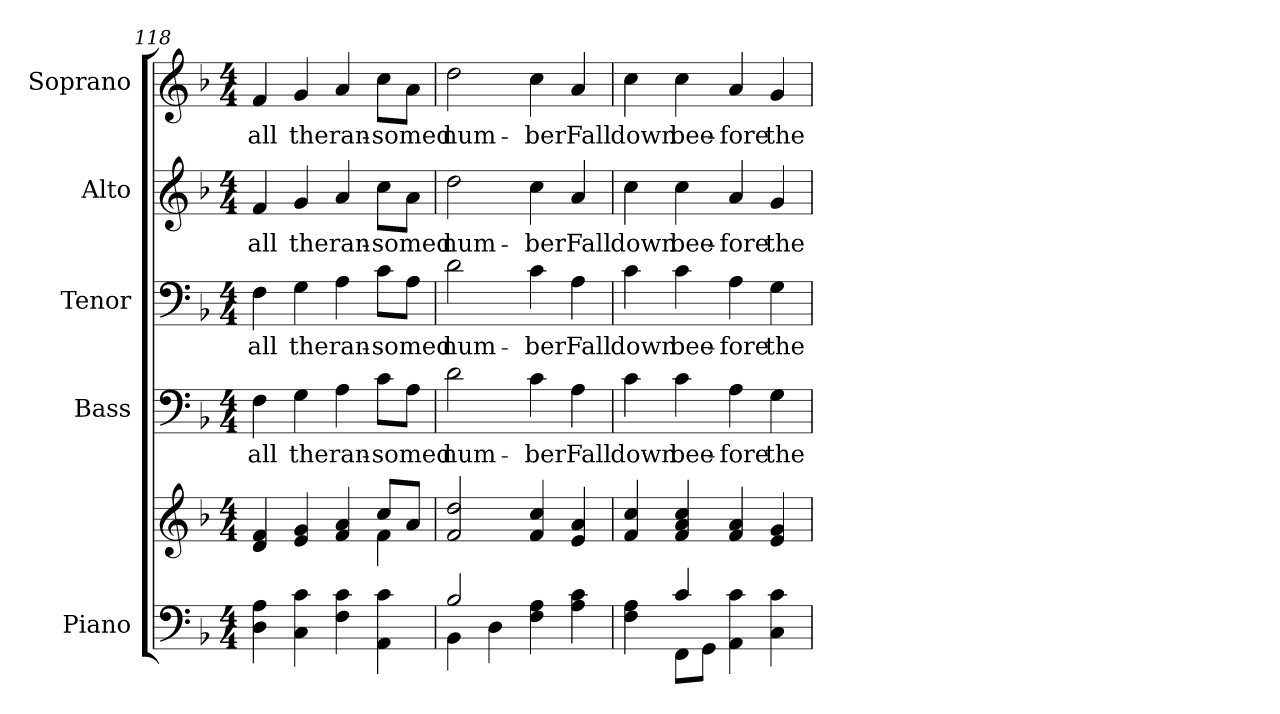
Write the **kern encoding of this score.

**kern	**kern	**kern	**text	**kern	**text	**kern	**text	**kern	**text
*part5	*part5	*part4	*part4	*part3	*part3	*part2	*part2	*part1	*part1
*staff6	*staff5	*staff4	*staff4	*staff3	*staff3	*staff2	*staff2	*staff1	*staff1
*I"Piano	*	*I"Bass	*	*I"Tenor	*	*I"Alto	*	*I"Soprano	*
*I'Pno.	*	*I'B.	*	*I'T.	*	*I'A.	*	*I'S.	*
!!LO:LB:g=z
*clefF4	*clefG2	*clefF4	*	*clefF4	*	*clefG2	*	*clefG2	*
*k[b-]	*k[b-]	*k[b-]	*	*k[b-]	*	*k[b-]	*	*k[b-]	*
*F:	*F:	*F:	*	*F:	*	*F:	*	*F:	*
*M4/4	*M4/4	*M4/4	*	*M4/4	*	*M4/4	*	*M4/4	*
=118	=118	=118	=118	=118	=118	=118	=118	=118	=118
*	*^	*	*	*	*	*	*	*	*
!	!	!	!	!LO:LY:b:color=#000000	!	!	!	!	!	!
!	!	!	!	!	!	!LO:LY:b:color=#000000	!	!	!	!
!	!	!	!	!	!	!	!	!LO:LY:b:color=#000000	!	!
!	!	!	!	!	!	!	!	!	!	!LO:LY:b:color=#000000
4Di\ 4Ai	4di/ 4fi	2ryy	4Fi\	all	4Fi\	all	4fi/	all	4fi/	all
!	!	!	!	!LO:LY:b:color=#000000	!	!	!	!	!	!
!	!	!	!	!	!	!LO:LY:b:color=#000000	!	!	!	!
!	!	!	!	!	!	!	!	!LO:LY:b:color=#000000	!	!
!	!	!	!	!	!	!	!	!	!	!LO:LY:b:color=#000000
4Ci\ 4ci	4ei/ 4gi	.	4Gi\	the	4Gi\	the	4gi/	the	4gi/	the
!	!	!	!	!LO:LY:b:color=#000000	!	!	!	!	!	!
!	!	!	!	!	!	!LO:LY:b:color=#000000	!	!	!	!
!	!	!	!	!	!	!	!	!LO:LY:b:color=#000000	!	!
!	!	!	!	!	!	!	!	!	!	!LO:LY:b:color=#000000
4Fi\ 4ci	4fi/ 4ai	4ryy	4Ai\	ran-	4Ai\	ran-	4ai/	ran-	4ai/	ran-
!	!	!	!	!LO:LY:b:color=#000000	!	!	!	!	!	!
!	!	!	!	!	!	!LO:LY:b:color=#000000	!	!	!	!
!	!	!	!	!	!	!	!	!LO:LY:b:color=#000000	!	!
!	!	!	!	!	!	!	!	!	!	!LO:LY:b:color=#000000
4AAi\ 4ci	8cci/L	4fi\	8ci\L	-somed	8ci\L	-somed	8cci\L	-somed	8cci\L	-somed
.	8ai/J	.	8Ai\J	.	8Ai\J	.	8ai\J	.	8ai\J	.
*	*v	*v	*	*	*	*	*	*	*	*
=119	=119	=119	=119	=119	=119	=119	=119	=119	=119
*^	*	*	*	*	*	*	*	*	*
!	!	!	!	!LO:LY:b:color=#000000	!	!	!	!	!	!
!	!	!	!	!	!	!LO:LY:b:color=#000000	!	!	!	!
!	!	!	!	!	!	!	!	!LO:LY:b:color=#000000	!	!
!	!	!	!	!	!	!	!	!	!	!LO:LY:b:color=#000000
2B-i/	4BB-i\	2fi/ 2ddi	2di\	num-	2di\	num-	2ddi\	num-	2ddi\	num-
.	4Di\	.	.	.	.	.	.	.	.	.
!	!	!	!	!LO:LY:b:color=#000000	!	!	!	!	!	!
!	!	!	!	!	!	!LO:LY:b:color=#000000	!	!	!	!
!	!	!	!	!	!	!	!	!LO:LY:b:color=#000000	!	!
!	!	!	!	!	!	!	!	!	!	!LO:LY:b:color=#000000
4Fi\ 4Ai	2ryy	4fi/ 4cci	4ci\	-ber	4ci\	-ber	4cci\	-ber	4cci\	-ber
!	!	!	!	!LO:LY:b:color=#000000	!	!	!	!	!	!
!	!	!	!	!	!	!LO:LY:b:color=#000000	!	!	!	!
!	!	!	!	!	!	!	!	!LO:LY:b:color=#000000	!	!
!	!	!	!	!	!	!	!	!	!	!LO:LY:b:color=#000000
4Ai\ 4ci	.	4ei/ 4ai	4Ai\	Fall	4Ai\	Fall	4ai/	Fall	4ai/	Fall
!!LO:PB:g=z
=120	=120	=120	=120	=120	=120	=120	=120	=120	=120	=120
!	!	!	!	!LO:LY:b:color=#000000	!	!	!	!	!	!
!	!	!	!	!	!	!LO:LY:b:color=#000000	!	!	!	!
!	!	!	!	!	!	!	!	!LO:LY:b:color=#000000	!	!
!	!	!	!	!	!	!	!	!	!	!LO:LY:b:color=#000000
4Fi\ 4Ai	4ryy	4fi/ 4cci	4ci\	down	4ci\	down	4cci\	down	4cci\	down
!	!	!	!	!LO:LY:b:color=#000000	!	!	!	!	!	!
!	!	!	!	!	!	!LO:LY:b:color=#000000	!	!	!	!
!	!	!	!	!	!	!	!	!LO:LY:b:color=#000000	!	!
!	!	!	!	!	!	!	!	!	!	!LO:LY:b:color=#000000
4ci/	8FFi\L	4fi/ 4ai 4cci	4ci\	bee-	4ci\	bee-	4cci\	bee-	4cci\	bee-
.	8GGi\J	.	.	.	.	.	.	.	.	.
!	!	!	!	!LO:LY:b:color=#000000	!	!	!	!	!	!
!	!	!	!	!	!	!LO:LY:b:color=#000000	!	!	!	!
!	!	!	!	!	!	!	!	!LO:LY:b:color=#000000	!	!
!	!	!	!	!	!	!	!	!	!	!LO:LY:b:color=#000000
4AAi\ 4ci	2ryy	4fi/ 4ai	4Ai\	-fore	4Ai\	-fore	4ai/	-fore	4ai/	-fore
!	!	!	!	!LO:LY:b:color=#000000	!	!	!	!	!	!
!	!	!	!	!	!	!LO:LY:b:color=#000000	!	!	!	!
!	!	!	!	!	!	!	!	!LO:LY:b:color=#000000	!	!
!	!	!	!	!	!	!	!	!	!	!LO:LY:b:color=#000000
4Ci\ 4ci	.	4ei/ 4gi	4Gi\	the	4Gi\	the	4gi/	the	4gi/	the
*v	*v	*	*	*	*	*	*	*	*	*
=	=	=	=	=	=	=	=	=	=
*-	*-	*-	*-	*-	*-	*-	*-	*-	*-
